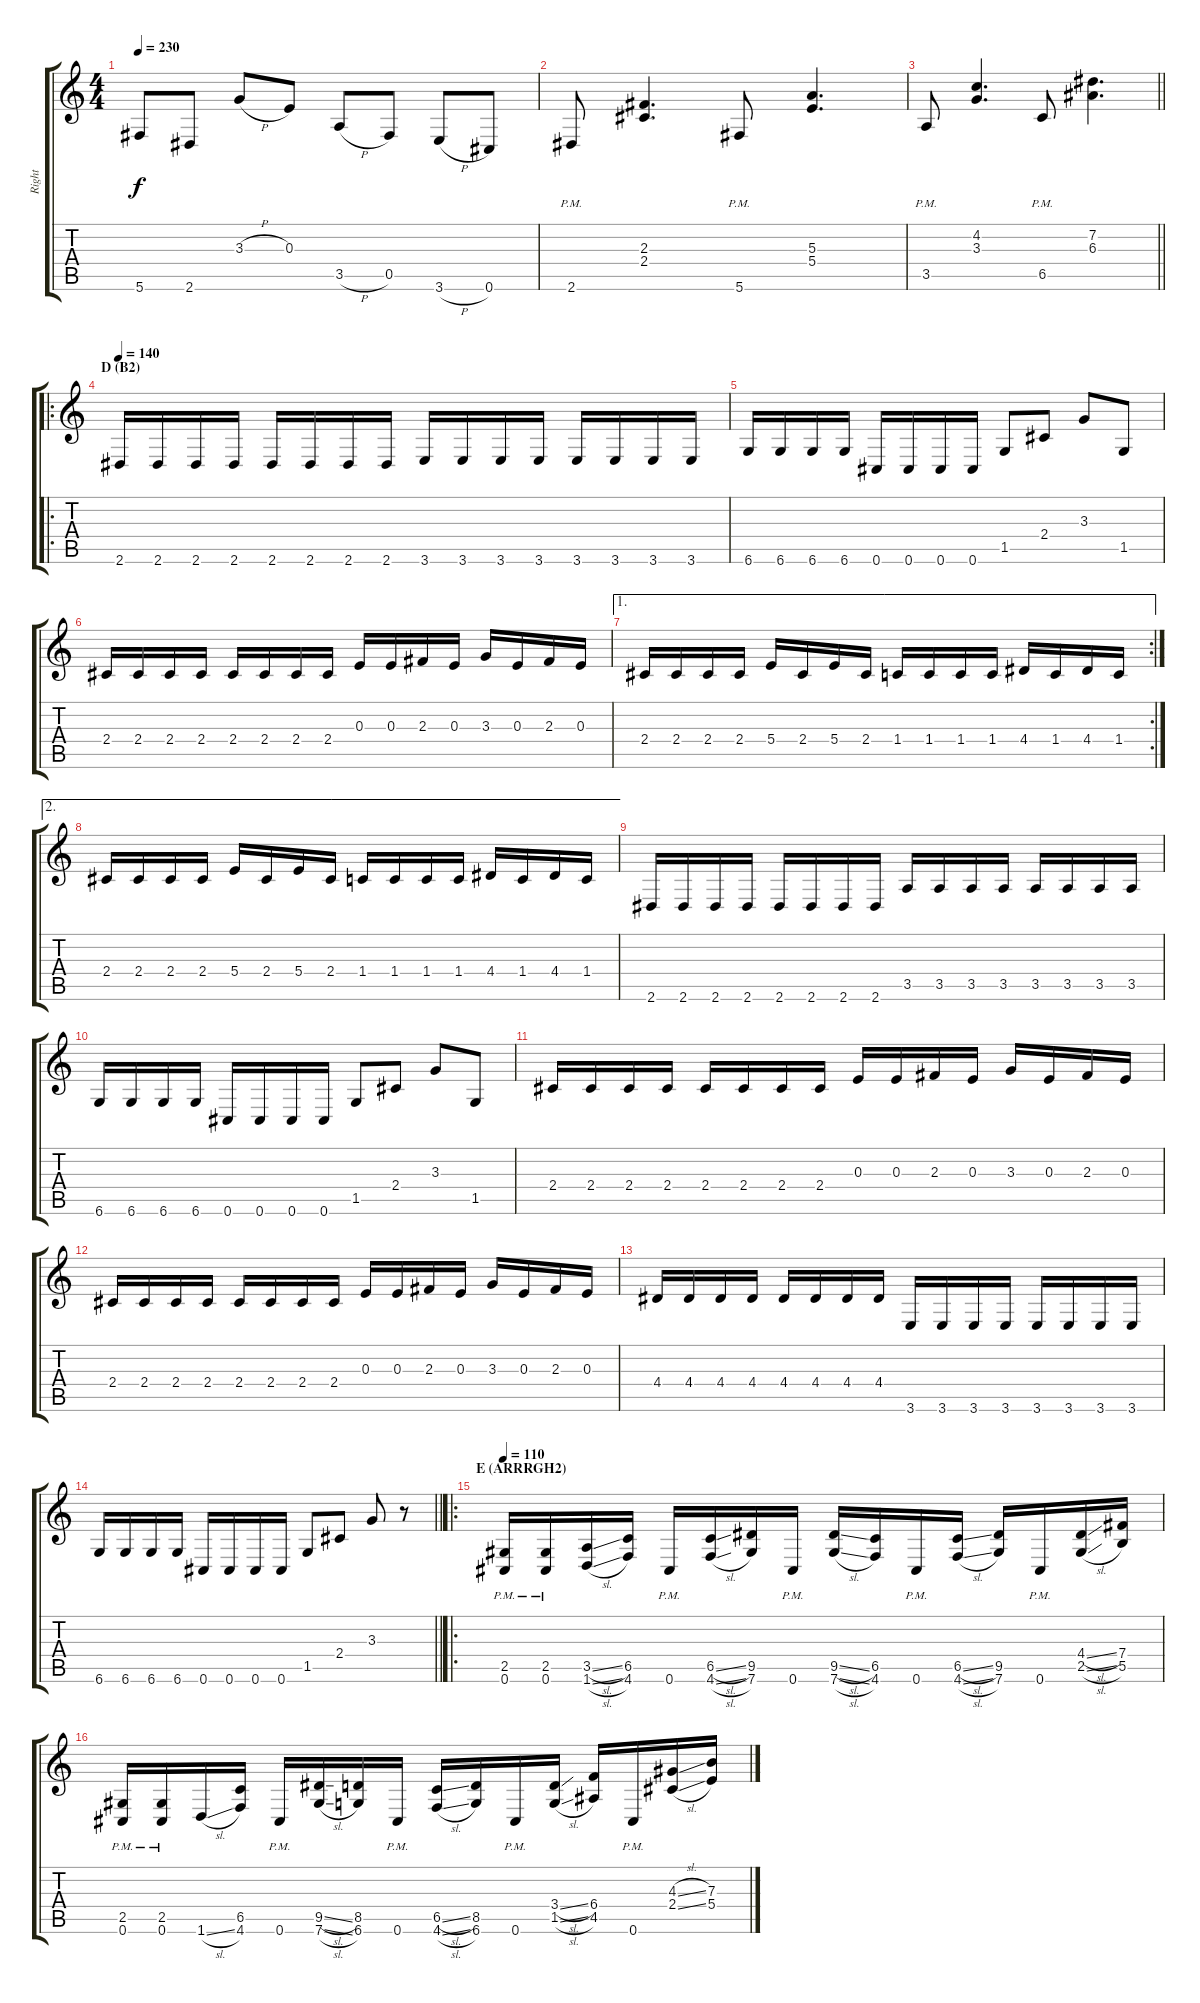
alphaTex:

\track ("Right" "Right") {instrument distortionguitar}
\staff {score tabs}
\tuning (Db4 Ab3 E3 B2 Gb2 Db2) {hide}
\ts (4 4)
\tempo 230
\clef g2
\ks c
5.6.8{dy f} 2.6.8 3.3{h}.8 0.3.8 3.5{h}.8 0.5.8 3.6{h}.8 0.6.8 |
2.6{pm}.8 (2.3 2.4).4{d} 5.6{pm}.8 (5.3 5.4).4{d} |
\barLineRight lightlight
3.5{pm}.8 (4.2 3.3).4{d} 6.5{pm}.8 (7.2 6.3).4{d} |
\ro
\section ("" "D (B2)")
\tempo 140
2.6.16 2.6.16 2.6.16 2.6.16 2.6.16 2.6.16 2.6.16 2.6.16 3.6.16 3.6.16 3.6.16 3.6.16 3.6.16 3.6.16 3.6.16 3.6.16 |
6.6.16 6.6.16 6.6.16 6.6.16 0.6.16 0.6.16 0.6.16 0.6.16 1.5.8 2.4.8 3.3.8 1.5.8 |
2.4.16 2.4.16 2.4.16 2.4.16 2.4.16 2.4.16 2.4.16 2.4.16 0.3.16 0.3.16 2.3.16 0.3.16 3.3.16 0.3.16 2.3.16 0.3.16 |
\ae 1
\rc 2
2.4.16 2.4.16 2.4.16 2.4.16 5.4.16 2.4.16 5.4.16 2.4.16 1.4.16 1.4.16 1.4.16 1.4.16 4.4.16 1.4.16 4.4.16 1.4.16 |
\ae 2
2.4.16 2.4.16 2.4.16 2.4.16 5.4.16 2.4.16 5.4.16 2.4.16 1.4.16 1.4.16 1.4.16 1.4.16 4.4.16 1.4.16 4.4.16 1.4.16 |
2.6.16 2.6.16 2.6.16 2.6.16 2.6.16 2.6.16 2.6.16 2.6.16 3.5.16 3.5.16 3.5.16 3.5.16 3.5.16 3.5.16 3.5.16 3.5.16 |
6.6.16 6.6.16 6.6.16 6.6.16 0.6.16 0.6.16 0.6.16 0.6.16 1.5.8 2.4.8 3.3.8 1.5.8 |
2.4.16 2.4.16 2.4.16 2.4.16 2.4.16 2.4.16 2.4.16 2.4.16 0.3.16 0.3.16 2.3.16 0.3.16 3.3.16 0.3.16 2.3.16 0.3.16 |
2.4.16 2.4.16 2.4.16 2.4.16 2.4.16 2.4.16 2.4.16 2.4.16 0.3.16 0.3.16 2.3.16 0.3.16 3.3.16 0.3.16 2.3.16 0.3.16 |
4.4.16 4.4.16 4.4.16 4.4.16 4.4.16 4.4.16 4.4.16 4.4.16 3.6.16 3.6.16 3.6.16 3.6.16 3.6.16 3.6.16 3.6.16 3.6.16 |
\barLineRight lightlight
6.6.16 6.6.16 6.6.16 6.6.16 0.6.16 0.6.16 0.6.16 0.6.16 1.5.8 2.4.8 3.3.8 r.8 |
\ro
\section ("" "E (ARRRGH2)")
\tempo 110
(2.5{pm} 0.6{pm}).16 (2.5{pm} 0.6{pm}).16 (3.5{sl} 1.6{sl}).16 (6.5 4.6).16 0.6{pm}.16 (6.5{sl} 4.6{sl}).16 (9.5 7.6).16 0.6{pm}.16 (9.5{sl} 7.6{sl}).16 (6.5 4.6).16 0.6{pm}.16 (6.5{sl} 4.6{sl}).16 (9.5 7.6).16 0.6{pm}.16 (4.4{sl} 2.5{sl}).16 (7.4 5.5).16 |
(2.5{pm} 0.6{pm}).16 (2.5{pm} 0.6{pm}).16 1.6{sl}.16 (6.5 4.6).16 0.6{pm}.16 (9.5{sl} 7.6{sl}).16 (8.5 6.6).16 0.6{pm}.16 (6.5{sl} 4.6{sl}).16 (8.5 6.6).16 0.6{pm}.16 (3.4{sl} 1.5{sl}).16 (6.4 4.5).16 0.6{pm}.16 (4.3{sl} 2.4{sl}).16 (7.3 5.4).16
